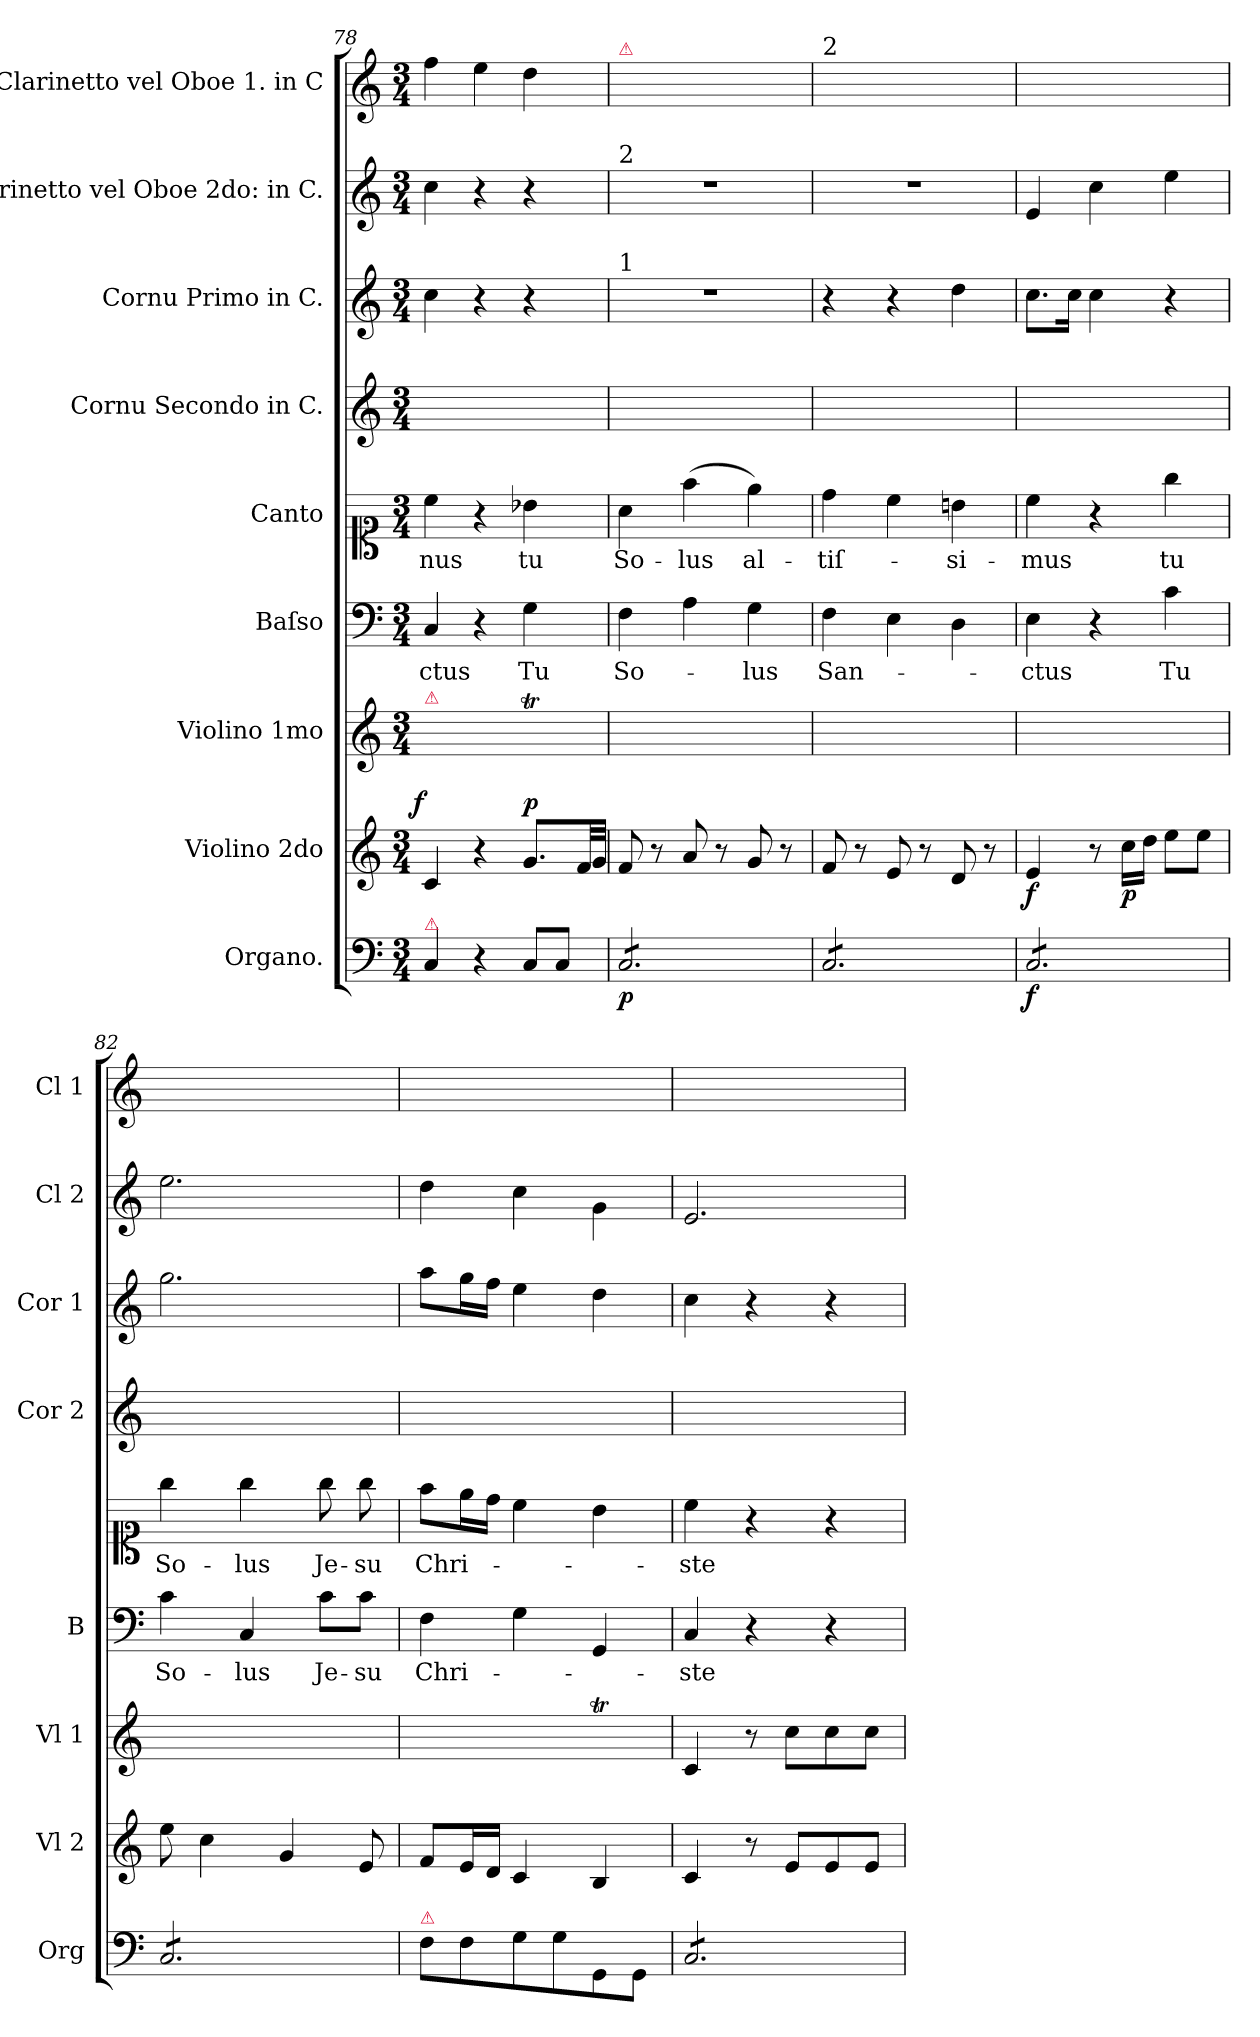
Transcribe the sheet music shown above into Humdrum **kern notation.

**kern	**dynam	**kern	**dynam	**kern	**dynam	**kern	**text	**kern	**text	**kern	**kern	**kern	**kern
*part9	*part9	*part8	*part8	*part7	*part7	*part6	*part6	*part5	*part5	*part4	*part3	*part2	*part1
*staff9	*staff9	*staff8	*staff8	*staff7	*staff7	*staff6	*staff6	*staff5	*staff5	*staff4	*staff3	*staff2	*staff1
*I"Organo.	*	*I"Violino 2do	*	*I"Violino 1mo	*	*I"Baſso	*	*I"Canto	*	*I"Cornu Secondo in C.	*I"Cornu Primo in C.	*I"Clarinetto vel Oboe 2do: in C.	*I"Clarinetto vel Oboe 1. in C
*I'Org	*	*I'Vl 2	*	*I'Vl 1	*	*I'B	*	*	*	*I'Cor 2	*I'Cor 1	*I'Cl 2	*I'Cl 1
*clefF4	*	*clefG2	*	*clefG2	*	*clefF4	*	*clefC1	*	*clefG2	*clefG2	*clefG2	*clefG2
*k[]	*	*k[]	*	*k[]	*	*k[]	*	*k[]	*	*k[]	*k[]	*k[]	*k[]
*M3/4	*	*M3/4	*	*M3/4	*	*M3/4	*	*M3/4	*	*M3/4	*M3/4	*M3/4	*M3/4
=78	=78	=78	=78	=78	=78	=78	=78	=78	=78	=78	=78	=78	=78
!	!	!	!	!LO:TX:a:color=crimson:t=⚠	!	!	!	!	!	!	!	!	!
!LO:TX:a:color=crimson:t=⚠	!	!	!	!	!	!	!	!	!	!	!	!	!
!	!	!	!	!	!LO:DY:b:rj	!	!	!	!	!	!	!	!
4C/	.	4c/	.	4Gyy/ 4eyy/ 4ccyy/	f	4C/	-ctus	4cc\	-nus	2.ryy	4cc\	4cc\	4ff\
4r	.	4r	.	4ryy	.	4r	.	4r	.	.	4r	4r	4ee\
!	!	!	!	!	!LO:DY:b	!	!	!	!	!	!	!	!
8C/L	.	8.g/L	.	8.b-XT\Lyy	p	4G\	Tu	4b-X\	tu	.	4r	4r	4dd\
8C/J	.	.	.	.	.	.	.	.	.	.	.	.	.
.	.	32f/LL	.	32a\LLyy	.	.	.	.	.	.	.	.	.
.	.	32g/JJJ	.	32b-\JJJyy	.	.	.	.	.	.	.	.	.
=79	=79	=79	=79	=79	=79	=79	=79	=79	=79	=79	=79	=79	=79
!	!	!	!	!	!	!	!	!	!	!	!	!	!LO:TX:a:color=crimson:t=⚠
!	!	!	!	!	!	!	!	!	!	!	!	!LO:TX:a:t=2	!
!	!	!	!	!	!	!	!	!	!	!	!LO:TX:a:t=1	!	!
*tremolo	*	*	*	*	*	*	*	*	*	*	*	*	*
8C/L	p	8f/	.	8a/yy	.	4F\	So-	4a\	So-	2.ryy	2.r	2.r	4cc\yy
8C/	.	8r	.	8ryy	.	.	.	.	.	.	.	.	.
8C/	.	8a/	.	8ff\yy	.	4A\	.	(4ff\	-lus	.	.	.	4ryy
8C/	.	8r	.	8ryy	.	.	.	.	.	.	.	.	.
8C/	.	8g/	.	8ee\yy	.	4G\	-lus	4ee\)	al-	.	.	.	4ryy
8C/J	.	8r	.	8ryy	.	.	.	.	.	.	.	.	.
=80	=80	=80	=80	=80	=80	=80	=80	=80	=80	=80	=80	=80	=80
!	!	!	!	!	!	!	!	!	!	!	!	!	!LO:TX:a:t=2
8C/L	.	8f/	.	8dd\yy	.	4F\	San-	4dd\	-tiſ-	2.ryy	4r	2.r	2.ryy
8C/	.	8r	.	8ryy	.	.	.	.	.	.	.	.	.
8C/	.	8e/	.	8cc\yy	.	4E\	.	4cc\	.	.	4r	.	.
8C/	.	8r	.	8ryy	.	.	.	.	.	.	.	.	.
8C/	.	8d/	.	8b\yy	.	4D\	.	4bn\	-si-	.	4dd\	.	.
8C/J	.	8r	.	8ryy	.	.	.	.	.	.	.	.	.
=81	=81	=81	=81	=81	=81	=81	=81	=81	=81	=81	=81	=81	=81
8C/L	f	4e/	f	4cc\yy	.	4E\	-ctus	4cc\	-mus	2.ryy	8.cc\L	4e/	2.ryy
8C/	.	.	.	.	.	.	.	.	.	.	.	.	.
.	.	.	.	.	.	.	.	.	.	.	16cc\Jk	.	.
8C/	.	8r	.	8ryy	.	4r	.	4r	.	.	4cc\	4cc\	.
8C/	.	16cc\LL	p	16ee\LLyy	.	.	.	.	.	.	.	.	.
.	.	16dd\JJ	.	16ff\JJyy	.	.	.	.	.	.	.	.	.
8C/	.	8ee\L	.	8gg\Lyy	.	4c\	Tu	4gg\	tu	.	4r	4ee\	.
8C/J	.	8ee\J	.	8gg\Jyy	.	.	.	.	.	.	.	.	.
=82	=82	=82	=82	=82	=82	=82	=82	=82	=82	=82	=82	=82	=82
8C/L	.	8ee\	.	8gg\yy	.	4c\	So-	4gg\	So-	2.ryy	2.gg\	2.ee\	4cc\yy
8C/	.	4cc\	.	4ee\yy	.	.	.	.	.	.	.	.	.
8C/	.	.	.	.	.	4C/	-lus	4gg\	-lus	.	.	.	4ee\yy
8C/	.	4g/	.	4cc\yy	.	.	.	.	.	.	.	.	.
8C/	.	.	.	.	.	8c\L	Je-	8gg\	Je-	.	.	.	4gg\yy
8C/J	.	8e/	.	8g/yy	.	8c\J	-su	8gg\	-su	.	.	.	.
*Xtremolo	*	*	*	*	*	*	*	*	*	*	*	*	*
=83	=83	=83	=83	=83	=83	=83	=83	=83	=83	=83	=83	=83	=83
.	.	.	.	8qqb/yy	.	.	.	.	.	.	.	.	.
!LO:TX:a:color=crimson:t=⚠	!	!	!	!	!	!	!	!	!	!	!	!	!
8F\L	.	8f/L	.	8a/Lyy	.	4F\	Chri-	8ff\L	Chri-	2.ryy	8aa\L	4dd\	2.gg\yy
8F\	.	16e/L	.	16g/Lyy	.	.	.	16ee\L	.	.	16gg\L	.	.
.	.	16d/JJ	.	16f/JJyy	.	.	.	16dd\JJ	.	.	16ff\JJ	.	.
8G\	.	4c/	.	4e/yy	.	4G\	.	4cc\	.	.	4ee\	4cc\	.
8G\	.	.	.	.	.	.	.	.	.	.	.	.	.
8GG/	.	4B/	.	4dT/yy	.	4GG/	.	4b\	.	.	4dd\	4g\	.
8GG/J	.	.	.	.	.	.	.	.	.	.	.	.	.
=84	=84	=84	=84	=84	=84	=84	=84	=84	=84	=84	=84	=84	=84
*tremolo	*	*	*	*	*	*	*	*	*	*	*	*	*
8C/L	.	4c/	.	4c/	.	4C/	-ste	4cc\	-ste	2.ryy	4cc\	2.e/	4ff\yy
8C/	.	.	.	.	.	.	.	.	.	.	.	.	.
8C/	.	8r	.	8r	.	4r	.	4r	.	.	4r	.	4ee\yy
8C/	.	8e/L	.	8cc\L	.	.	.	.	.	.	.	.	.
8C/	.	8e/	.	8cc\	.	4r	.	4r	.	.	4r	.	4dd\yy
8C/J	.	8e/J	.	8cc\J	.	.	.	.	.	.	.	.	.
*Xtremolo	*	*	*	*	*	*	*	*	*	*	*	*	*
=	=	=	=	=	=	=	=	=	=	=	=	=	=
*-	*-	*-	*-	*-	*-	*-	*-	*-	*-	*-	*-	*-	*-
